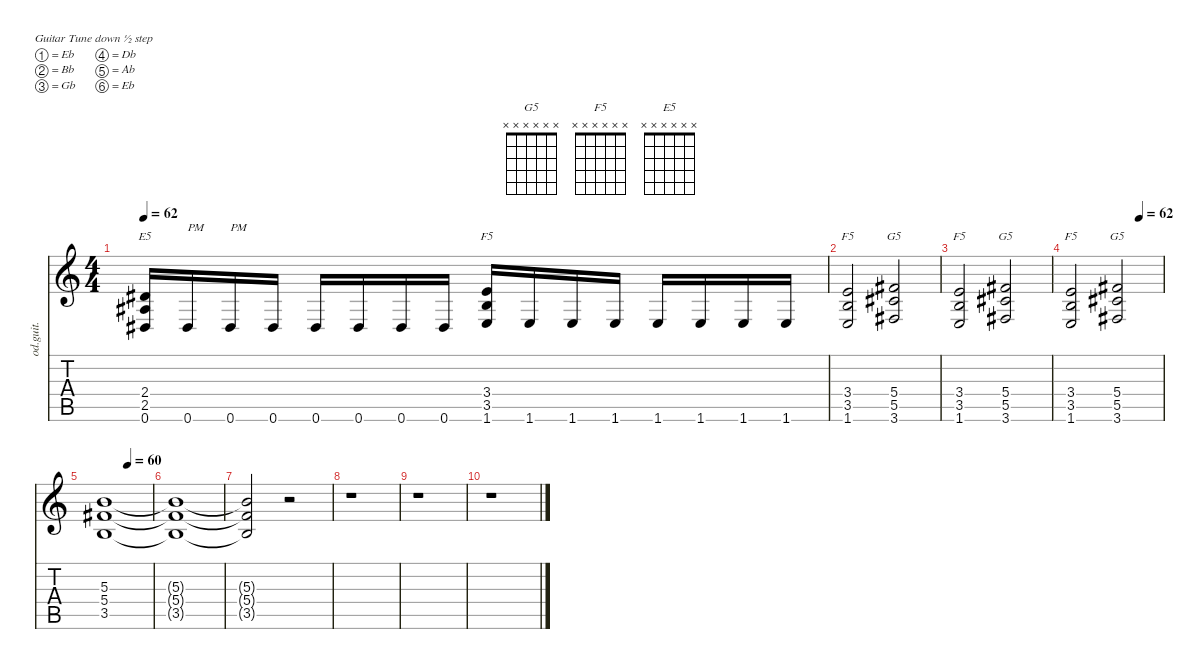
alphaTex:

\defaultSystemsLayout 4
\hideDynamics
\bracketExtendMode nobrackets
\otherSystemsTrackNameOrientation horizontal
\track ("Guitar 2" "od.guit.") {instrument overdrivenguitar}
\staff {score tabs}
\tuning (Eb4 Bb3 Gb3 Db3 Ab2 Eb2)
\chord ("G5" x x x x x x)
\chord ("F5" x x x x x x)
\chord ("E5" x x x x x x)
\ts (4 4)
\tempo 62
\clef g2
\ks c
(2.4{acc #} 2.5{acc #} 0.6{acc #}).16{ch "E5" dy f beam Up} 0.6{acc #}.16{txt "PM" beam Up} 0.6{acc #}.16{txt "PM" beam Up} 0.6{acc #}.16{beam Up} 0.6{acc #}.16{beam Up} 0.6{acc #}.16{beam Up} 0.6{acc #}.16{beam Up} 0.6{acc #}.16{beam Up} (3.4 3.5 1.6).16{ch "F5" beam Up} 1.6.16{beam Up} 1.6.16{beam Up} 1.6.16{beam Up} 1.6.16{beam Up} 1.6.16{beam Up} 1.6.16{beam Up} 1.6.16{beam Up} |
(3.4 3.5 1.6).2{ch "F5" beam Up} (5.4{acc #} 5.5{acc #} 3.6{acc #}).2{ch "G5" beam Up} |
(3.4 3.5 1.6).2{ch "F5" beam Up} (5.4{acc #} 5.5{acc #} 3.6{acc #}).2{ch "G5" beam Up} |
\tempo (62 0.75)
(3.4 3.5 1.6).2{ch "F5" beam Up} (5.4{acc #} 5.5{acc #} 3.6{acc #}).2{ch "G5" beam Up} |
\tempo (60 0.5)
(5.3 5.4{acc #} 3.5).1{beam Up} |
(5.3{t} 5.4{t acc #} 3.5{t}).1{beam Up} |
(5.3{t} 5.4{t acc #} 3.5{t}).2{beam Up} r.2{beam Up} |
r.1{beam Down} |
r.1{beam Down} |
r.1{beam Down}
